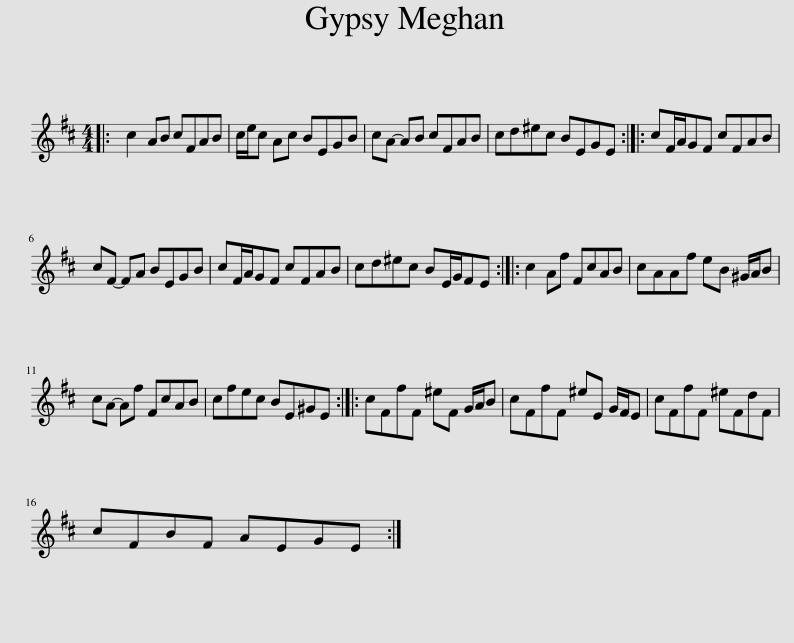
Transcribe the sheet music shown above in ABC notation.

X:1
L:1/8
M:4/4
I:linebreak $
K:D
V:1 treble
V:1
|: c2 AB cFAB | c/e/c Ac BEGB | cA- AB cFAB | cd^ec BEGE :: cF/A/GF cFAB |$ %5
 cF- FA BEGB | cF/A/GF cFAB | cd^ec BE/G/FE :: c2 Af FcAB | cAAf eB ^G/A/B |$ %10
 cA- Af FcAB | cfec BE^GE :: cFfF ^eF G/A/B | cFfF ^eE G/F/E | cFfF ^eFdF |$ %15
 cFBF AEGE :| %16
